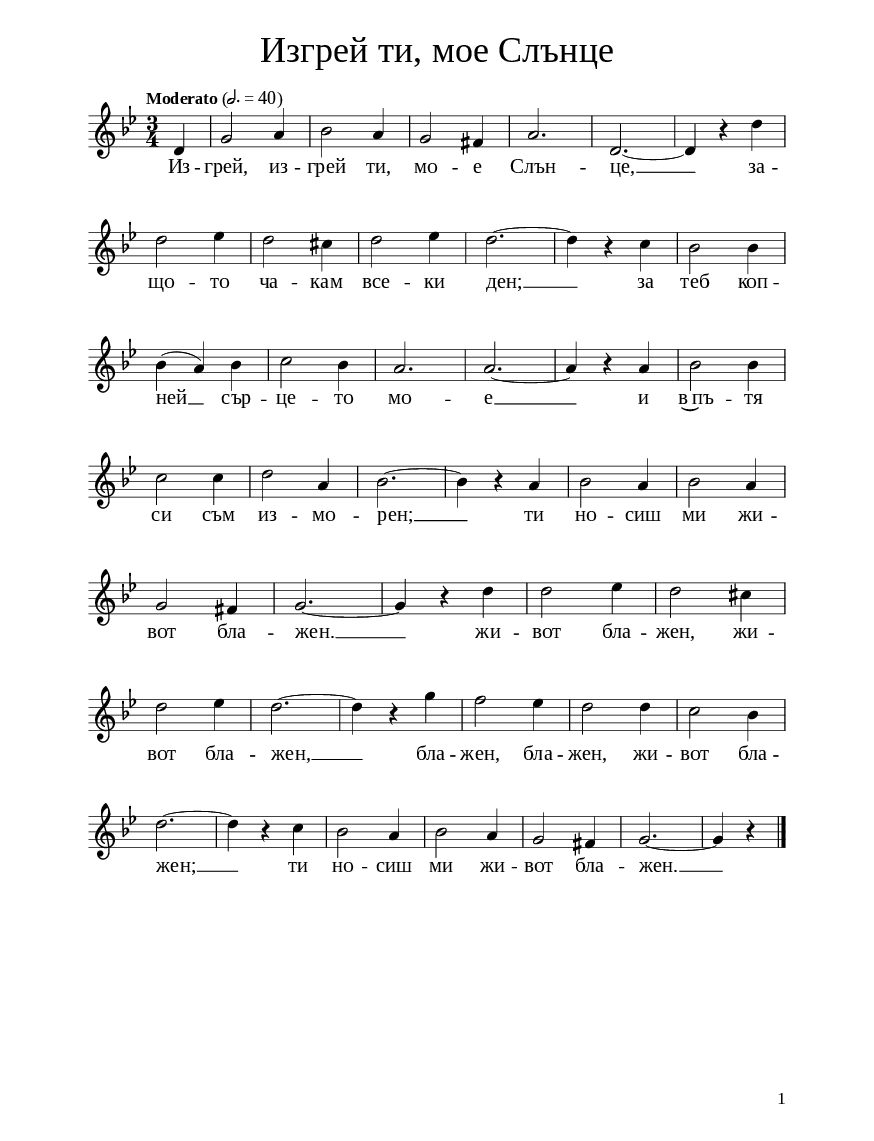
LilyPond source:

\version "2.24.3"

% include paper part and global functions
\include "include/globals.ily"

\bookpart {

  \label #'ref030
  \tocItem \markup "Изгрей ти, мое Слънце"
  \include "include/bookpart-paper.ily"
  \score {
    \include "include/score-layout.ily"

    \new Voice \absolute {
      \clef treble
      \key g \minor
      \time 3/4
      \tempoFunc "Moderato" 2. "40"
      \autoBeamOff
      \partial 4

      d'4 | g'2 a'4 | bes'2 a'4 | g'2 fis'4 | a'2. | d'2. ~ | d'4 r d'' \break
      d''2 es''4 | d''2 cis''4 | d''2 es''4 | d''2. ~ | d''4 r c'' | bes'2 bes'4 \break |
      bes'4 ( a' ) bes' | c''2 bes'4 | a'2. | a'2. ~ | a'4 r a' |  bes'2 bes'4 \break |
      c''2 c''4 | d''2 a'4 |  bes'2. ~ |  bes'4 r a' |  bes'2 a'4 |  bes'2 a'4 \break |
      g'2 fis'4 | g'2. ~ | g'4 r d'' | d''2 es''4 | d''2 cis''4 \break |
      d''2 es''4 | d''2. ~ | d''4 r g'' | f''2 es''4 | d''2 d''4 | c''2 bes'4 \break |
      d''2.~ | d''4 r c'' | bes'2 a'4 | bes'2 a'4 | g'2 fis'4 | g'2.~ | g'4 r4 \bar "|."\break
    }



    \addlyrics {
      Из -- грей,
      из -- грей ти, мо -- е Слън -- це, __  за -- що --
      то ча -- кам все -- ки ден; __ за теб коп -- ней __ сър -- це -- то мо -- е __ и в~пъ -- тя си съм из
       -- мо -- рен; __  ти но -- сиш ми жи -- вот бла --
      жен.  __ жи -- вот бла -- жен, жи -- вот бла -- жен, __ 
      бла -- жен, бла -- жен, жи -- вот бла -- жен; __ ти
      но -- сиш ми жи -- вот бла -- жен. __ }

        \header {
          title = \titleFunc #'ref_desc_2 "Изгрей ти, мое Слънце" "Izgrej ti, moe Slănce"
        }

        \midi{}

      } % score

      \pageBreak

      \markup \abs-fontsize #11 {
        \hspace #15
        \override #`(baseline-skip . ,bgCoupletBaselineSkip)
        \column {
          \line {   2. Огрей небето и Земята,}

          \line {   "   "лазурни поднебесен шир,}

          \line {   "   "развесели ми днес душата}

          \line {   "   "с трептенията си безспир.}

          \line {   "   "О, дай ми тоз живот и мир!}
          \line { " " }

          \line { "   " \italic {Припев:} }

          \line {   "   "Живот и мир, живот и мир,}

          \line {   "   "и мир, и мир, живот и мир,}

          \line {   "   "о, дай ми тоз живот и мир!}

          \line { " " }
          \line {   3. Единствено си ти, което}

          \line {   "   "изпълваш всичко със Любов}

          \line {   "   "и подновяваш всичко вехто;}

          \line {   "   "светът чрез теб ще бъде нов;}

          \line {   "   "ти вечно си свята Любов.}


          \line { " " }
          \line { "   " \italic {Припев:} }
          \line {   "   " Света Любов, света Любов,}

          \line {   "   "Любов, Любов, света Любов,}

          \line {   "   "ти вечно си света Любов.}
        }

      } % markup

    } % bookpart
